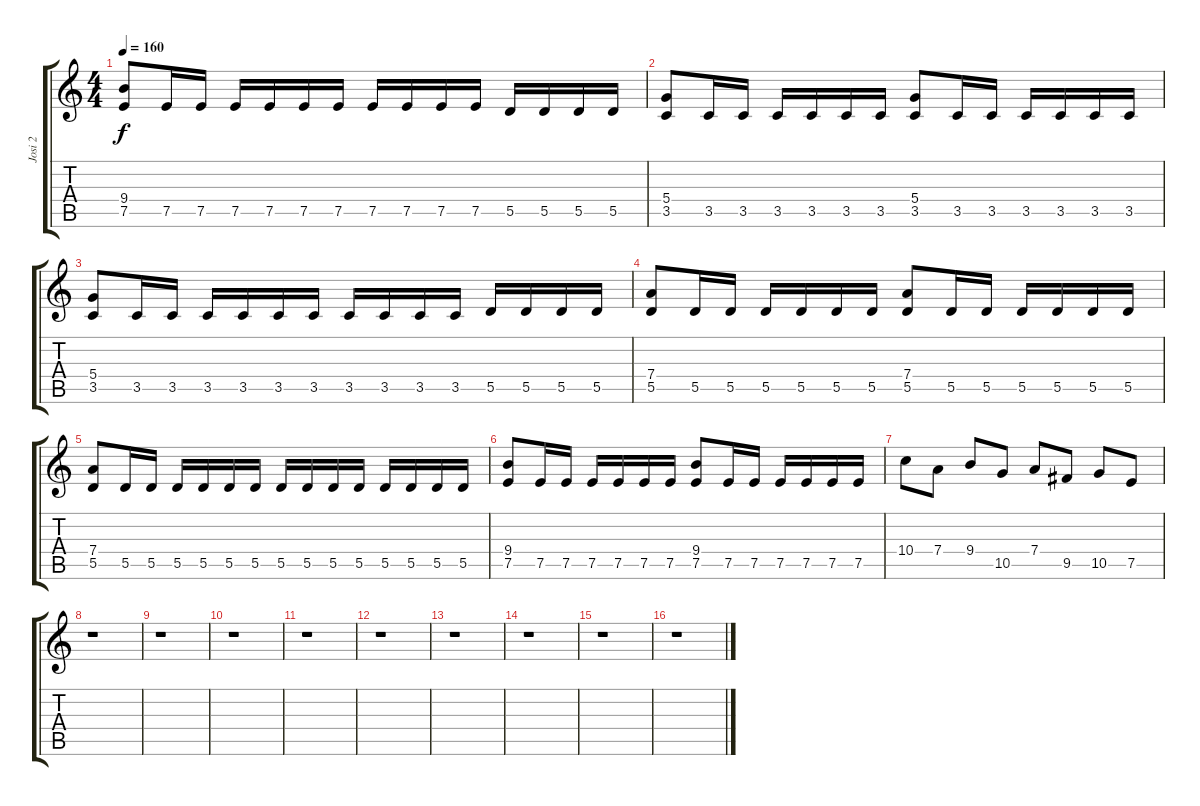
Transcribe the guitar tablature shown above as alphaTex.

\track ("Josi 2" "Josi 2") {instrument overdrivenguitar}
\staff {score tabs}
\tuning (E4 B3 G3 D3 A2 E2) {hide}
\ts (4 4)
\tempo 160
\clef g2
\ks c
(9.4 7.5).8{dy f} 7.5.16 7.5.16 7.5.16 7.5.16 7.5.16 7.5.16 7.5.16 7.5.16 7.5.16 7.5.16 5.5.16 5.5.16 5.5.16 5.5.16 |
(5.4 3.5).8 3.5.16 3.5.16 3.5.16 3.5.16 3.5.16 3.5.16 (5.4 3.5).8 3.5.16 3.5.16 3.5.16 3.5.16 3.5.16 3.5.16 |
(5.4 3.5).8 3.5.16 3.5.16 3.5.16 3.5.16 3.5.16 3.5.16 3.5.16 3.5.16 3.5.16 3.5.16 5.5.16 5.5.16 5.5.16 5.5.16 |
(7.4 5.5).8 5.5.16 5.5.16 5.5.16 5.5.16 5.5.16 5.5.16 (7.4 5.5).8 5.5.16 5.5.16 5.5.16 5.5.16 5.5.16 5.5.16 |
(7.4 5.5).8 5.5.16 5.5.16 5.5.16 5.5.16 5.5.16 5.5.16 5.5.16 5.5.16 5.5.16 5.5.16 5.5.16 5.5.16 5.5.16 5.5.16 |
(9.4 7.5).8 7.5.16 7.5.16 7.5.16 7.5.16 7.5.16 7.5.16 (9.4 7.5).8 7.5.16 7.5.16 7.5.16 7.5.16 7.5.16 7.5.16 |
10.4.8 7.4.8 9.4.8 10.5.8 7.4.8 9.5.8 10.5.8 7.5.8 |
r.1 |
r.1 |
r.1 |
r.1 |
r.1 |
r.1 |
r.1 |
r.1 |
r.1
